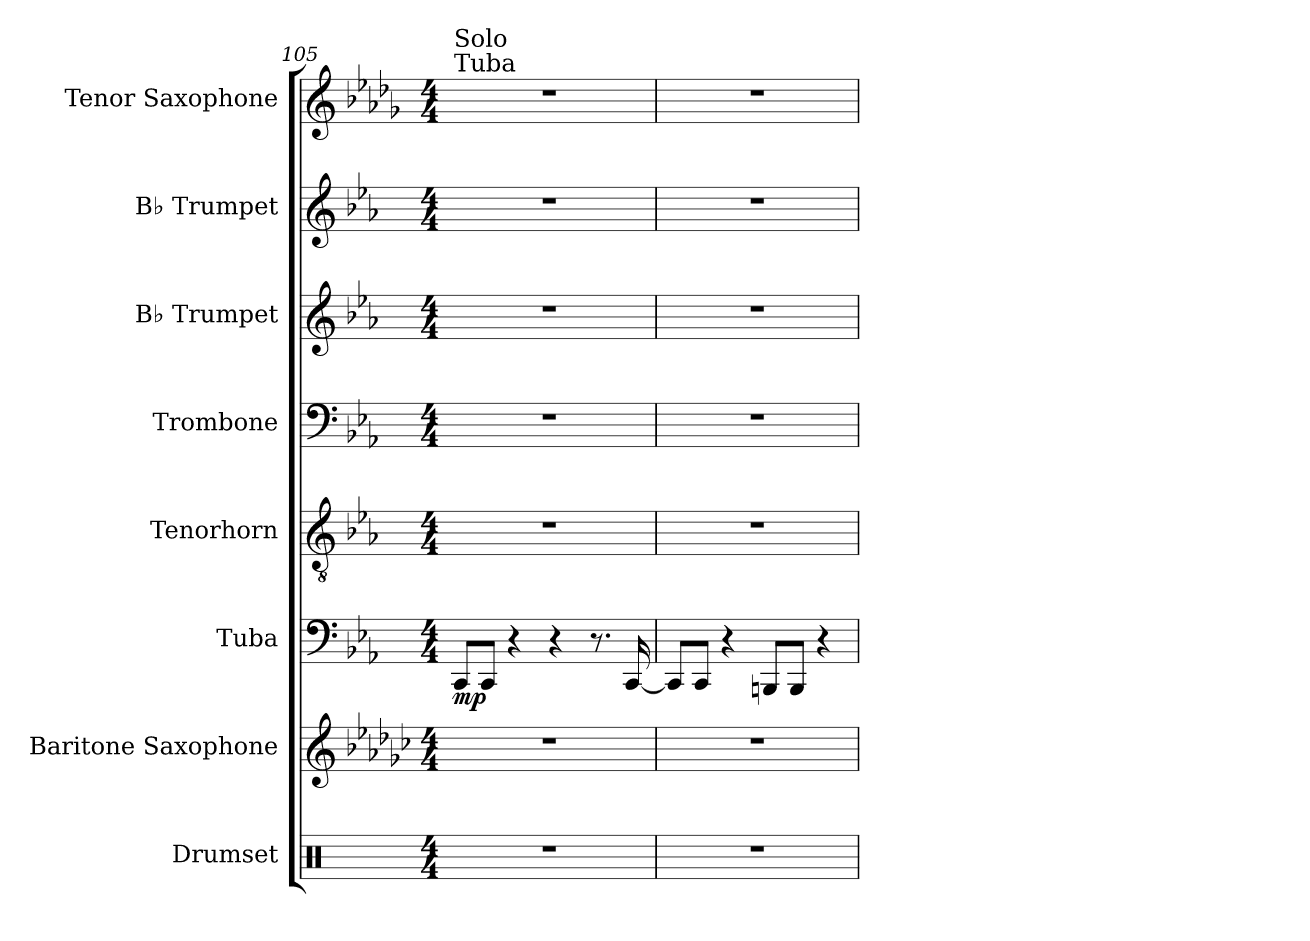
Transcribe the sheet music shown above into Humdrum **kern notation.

**kern	**kern	**kern	**dynam	**kern	**kern	**kern	**kern	**kern
*part8	*part7	*part6	*part6	*part5	*part4	*part3	*part2	*part1
*staff8	*staff7	*staff6	*staff6	*staff5	*staff4	*staff3	*staff2	*staff1
*I"Drumset	*I"Baritone Saxophone	*I"Tuba	*	*I"Tenorhorn	*I"Trombone	*I"B♭ Trumpet	*I"B♭ Trumpet	*I"Tenor Saxophone
*I'D. Set	*I'Bar. Sax.	*I'Tba.	*	*I'Tenh.	*I'Tbn.	*I'B♭ Tpt.	*I'B♭ Tpt.	*I'T. Sax.
*clefX	*clefG2	*clefF4	*	*clefGv2	*clefF4	*clefG2	*clefG2	*clefG2
*	*ITrd12c21	*	*	*ITrd1c2	*	*ITrd1c2	*ITrd1c2	*ITrd8c14
*k[]	*k[b-e-a-d-g-c-]	*k[b-e-a-]	*	*k[b-e-a-d-g-]	*k[b-e-a-]	*k[b-e-a-d-g-]	*k[b-e-a-d-g-]	*k[b-e-a-d-g-]
*M4/4	*M4/4	*M4/4	*	*M4/4	*M4/4	*M4/4	*M4/4	*M4/4
=105	=105	=105	=105	=105	=105	=105	=105	=105
!	!	!	!	!	!	!	!	!LO:TX:t=Tuba
!	!	!	!	!	!	!	!	!LO:TX:t=Solo
!	!	!	!LO:DY:b	!	!	!	!	!
1r	1r	8CCL	mp	1r	1r	1r	1r	1r
.	.	8CCJ	.	.	.	.	.	.
.	.	4r	.	.	.	.	.	.
.	.	4r	.	.	.	.	.	.
.	.	8.r	.	.	.	.	.	.
.	.	[16CC	.	.	.	.	.	.
=106	=106	=106	=106	=106	=106	=106	=106	=106
1r	1r	8CCL]	.	1r	1r	1r	1r	1r
.	.	8CCJ	.	.	.	.	.	.
.	.	4r	.	.	.	.	.	.
.	.	8BBBnL	.	.	.	.	.	.
.	.	8BBBJ	.	.	.	.	.	.
.	.	4r	.	.	.	.	.	.
=	=	=	=	=	=	=	=	=
*-	*-	*-	*-	*-	*-	*-	*-	*-
